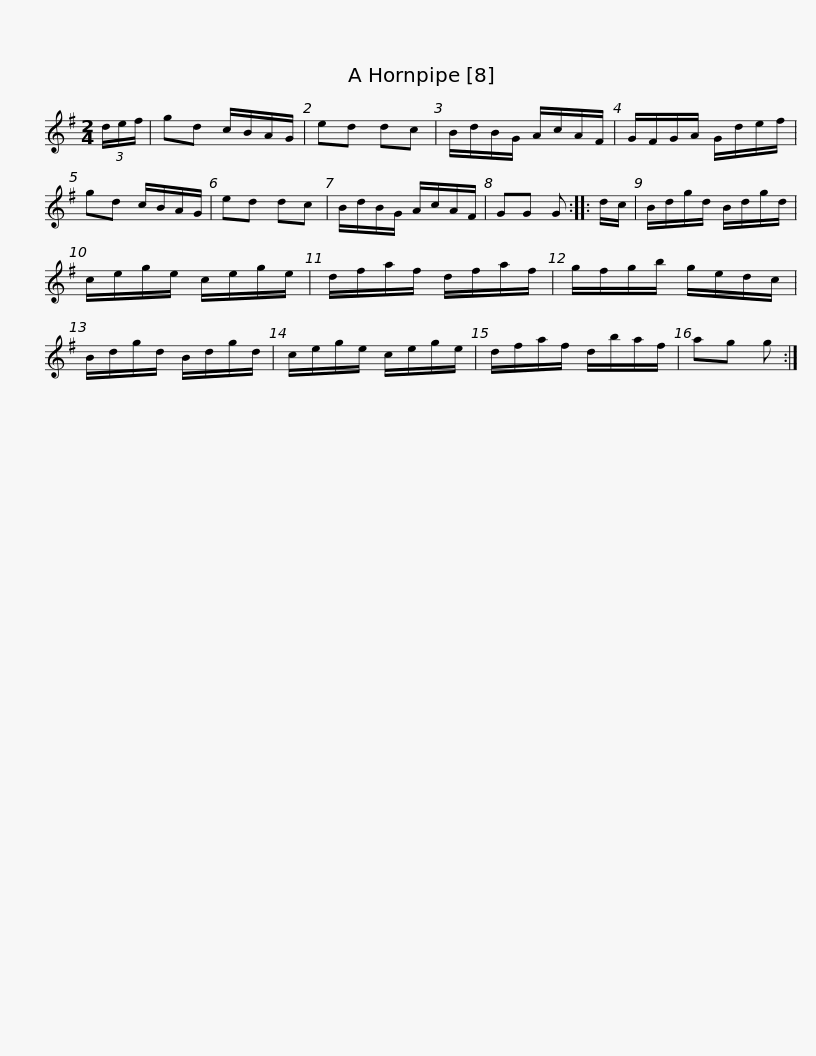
X:1
L:1/8
M:2/4
I:linebreak $
K:G
V:1 treble
V:1
 (3d/e/f/ | gd c/B/A/G/ | ed dc | B/d/B/G/ A/c/A/F/ | G/F/G/A/ G/d/e/f/ | %5
 gd c/B/A/G/ | ed dc | B/d/B/G/ A/c/A/F/ |$ GG G :: d/c/ | %10
 B/d/g/d/ B/d/g/d/ | c/e/g/e/ c/e/g/e/ | d/f/a/f/ d/f/a/f/ | g/f/g/b/ g/e/d/c/ | B/d/g/d/ B/d/g/d/ |$ %15
 c/e/g/e/ c/e/g/e/ | d/f/a/f/ d/b/a/f/ | ag g :| %18
